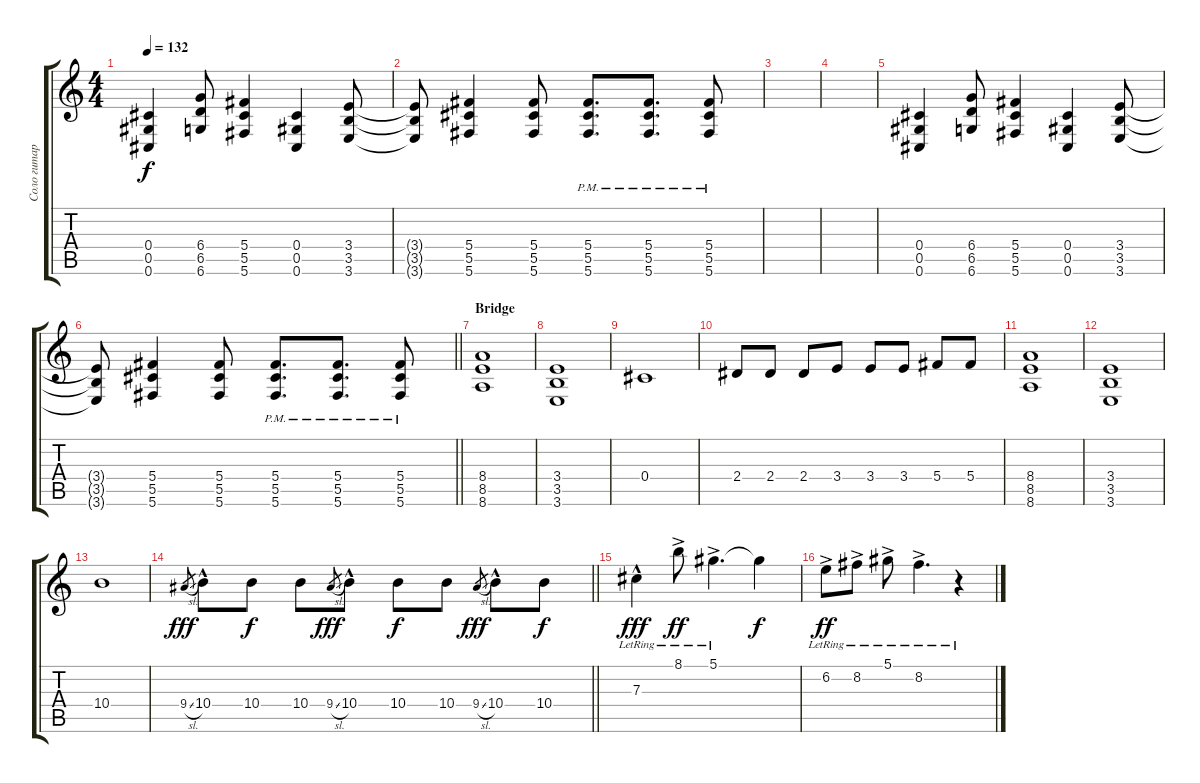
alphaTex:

\track ("Соло гитара" "Соло гитар") {instrument distortionguitar}
\staff {score tabs}
\tuning (Eb4 Bb3 Gb3 Db3 Ab2 Db2) {hide}
\ts (4 4)
\tempo 132
\clef g2
\ks c
(0.4 0.5 0.6).4{dy f} (6.4 6.5 6.6).8 (5.4 5.5 5.6).4 (0.4 0.5 0.6).4 (3.4 3.5 3.6).8 |
(3.4{t} 3.5{t} 3.6{t}).8 (5.4 5.5 5.6).4 (5.4 5.5 5.6).8 (5.4{pm} 5.5{pm} 5.6{pm}).8{d} (5.4{pm} 5.5{pm} 5.6{pm}).8{d} (5.4{pm} 5.5{pm} 5.6{pm}).8 |
|
|
(0.4 0.5 0.6).4 (6.4 6.5 6.6).8 (5.4 5.5 5.6).4 (0.4 0.5 0.6).4 (3.4 3.5 3.6).8 |
\barLineRight lightlight
(3.4{t} 3.5{t} 3.6{t}).8 (5.4 5.5 5.6).4 (5.4 5.5 5.6).8 (5.4{pm} 5.5{pm} 5.6{pm}).8{d} (5.4{pm} 5.5{pm} 5.6{pm}).8{d} (5.4{pm} 5.5{pm} 5.6{pm}).8 |
\section ("" "Bridge")
(8.4 8.5 8.6).1 |
(3.4 3.5 3.6).1 |
0.4.1{balance 8 instrument overdrivenguitar} |
2.4.8 2.4.8 2.4.8 3.4.8 3.4.8 3.4.8 5.4.8 5.4.8 |
(8.4 8.5 8.6).1{balance 12 instrument distortionguitar} |
(3.4 3.5 3.6).1 |
10.4.1{balance 8 instrument overdrivenguitar} |
\barLineRight lightlight
9.4{sl}.8{gr dy fff} 10.4{hac}.8 10.4.8{dy f} 10.4.8 9.4{sl}.8{gr dy fff} 10.4{hac}.8 10.4.8{dy f} 10.4.8 9.4{sl}.8{gr dy fff} 10.4{hac}.8 10.4.8{dy f} |
7.3{hac lr}.4{dy fff instrument electricguitarclean} 8.1{ac lr}.8{dy ff} 5.1{ac lr}.4{d} 5.1{t}.4{dy f} |
6.2{ac lr}.8{dy ff} 8.2{ac lr}.8 5.1{ac lr}.8 8.2{ac lr}.4{d} r.4
